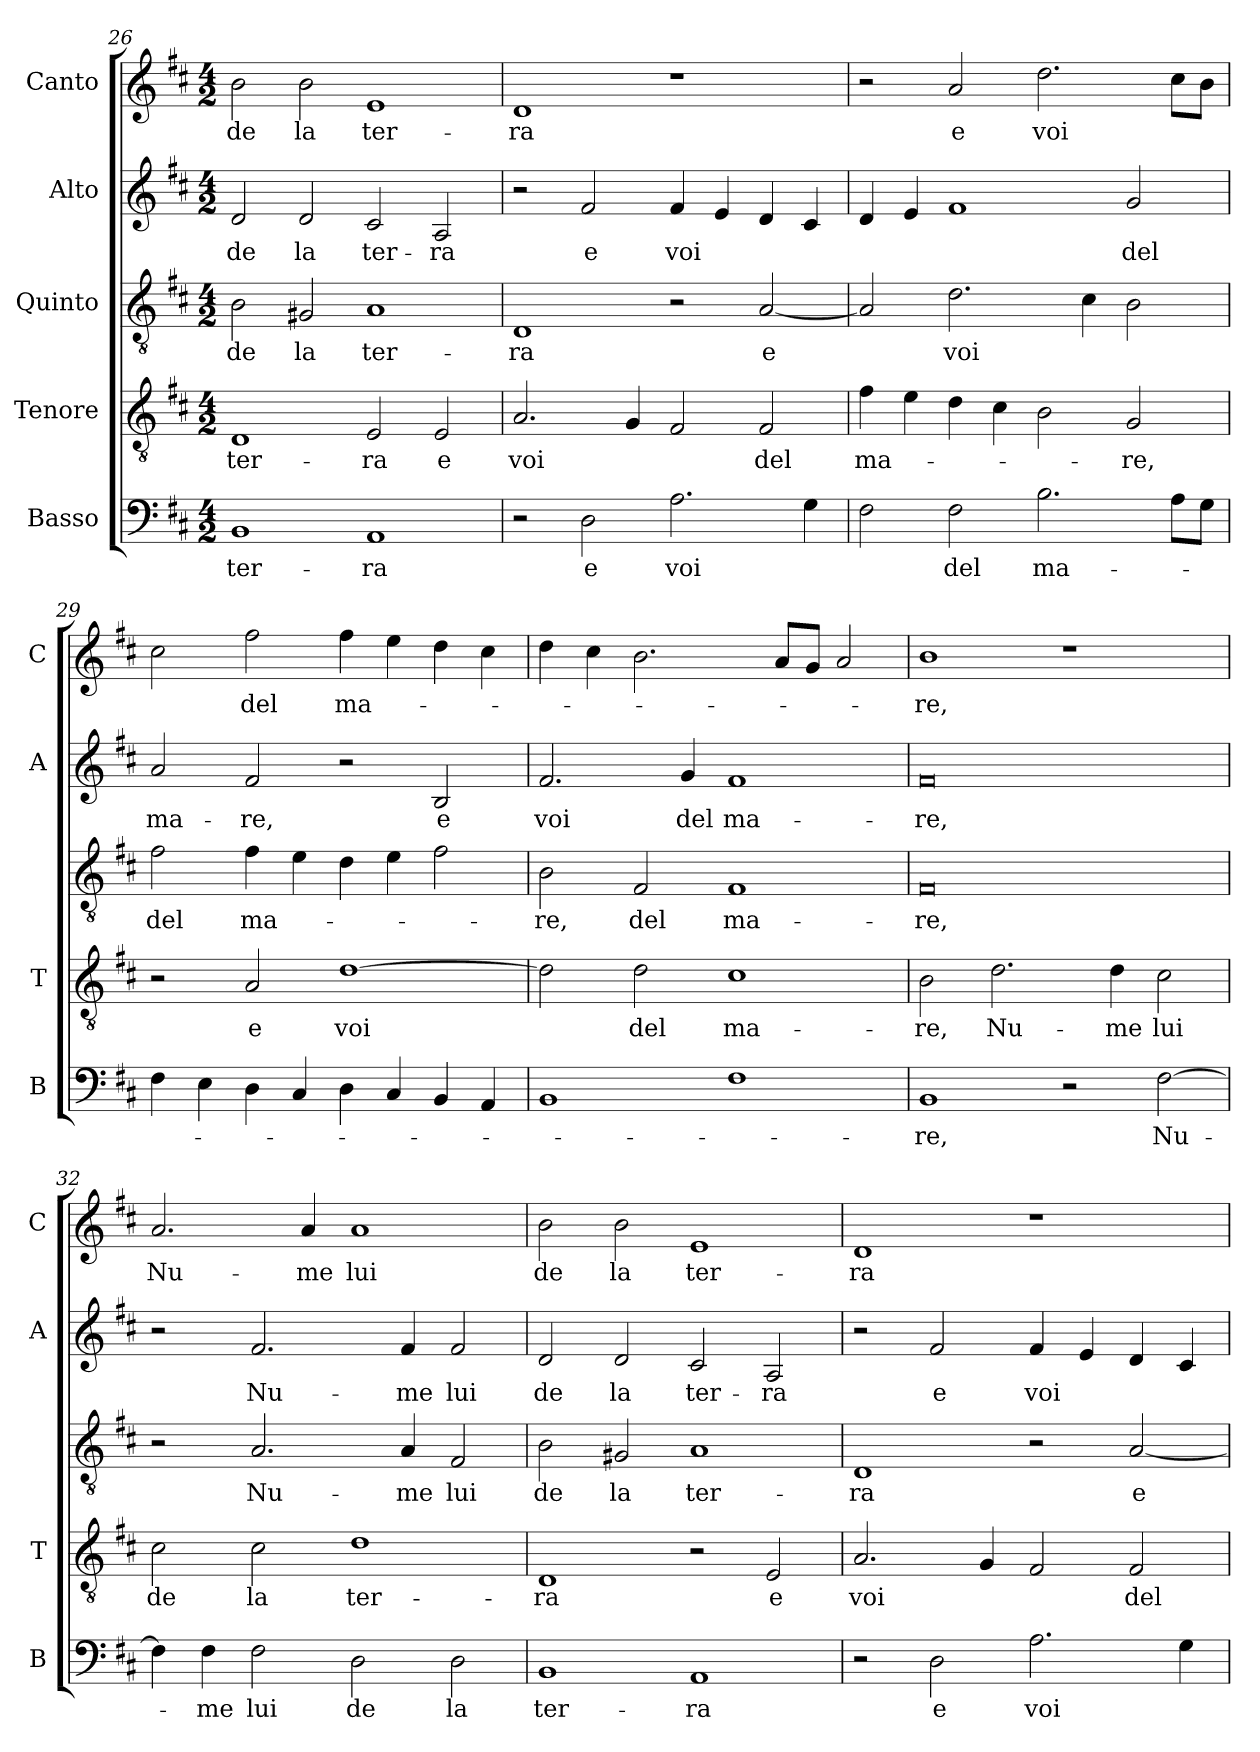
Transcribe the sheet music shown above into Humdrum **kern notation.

**kern	**text	**kern	**text	**kern	**text	**kern	**text	**kern	**text
*part5	*part5	*part4	*part4	*part3	*part3	*part2	*part2	*part1	*part1
*staff5	*staff5	*staff4	*staff4	*staff3	*staff3	*staff2	*staff2	*staff1	*staff1
*I"Basso	*	*I"Tenore	*	*I"Quinto	*	*I"Alto	*	*I"Canto	*
*I'B	*	*I'T	*	*	*	*I'A	*	*I'C	*
*clefF4	*	*clefGv2	*	*clefGv2	*	*clefG2	*	*clefG2	*
*k[f#c#]	*	*k[f#c#]	*	*k[f#c#]	*	*k[f#c#]	*	*k[f#c#]	*
*D:	*	*D:	*	*D:	*	*D:	*	*D:	*
*M4/2	*	*M4/2	*	*M4/2	*	*M4/2	*	*M4/2	*
=26	=26	=26	=26	=26	=26	=26	=26	=26	=26
!	!LO:LY:b	!	!LO:LY:b	!	!LO:LY:b	!	!LO:LY:b	!	!LO:LY:b
1BB	ter-	1D	ter-	2B\	de	2d/	de	2b\	de
!	!	!	!	!	!LO:LY:b	!	!LO:LY:b	!	!LO:LY:b
.	.	.	.	2G#X/	la	2d/	la	2b\	la
!	!LO:LY:b	!	!LO:LY:b	!	!LO:LY:b	!	!LO:LY:b	!	!LO:LY:b
1AA	-ra	2E/	-ra	1A	ter-	2c#/	ter-	1e	ter-
!	!	!	!LO:LY:b	!	!	!	!LO:LY:b	!	!
.	.	2E/	e	.	.	2A/	-ra	.	.
=27	=27	=27	=27	=27	=27	=27	=27	=27	=27
!	!	!	!LO:LY:b	!	!LO:LY:b	!	!	!	!LO:LY:b
2r	.	2.A/	voi	1D	-ra	2r	.	1d	-ra
!	!LO:LY:b	!	!	!	!	!	!LO:LY:b	!	!
2D\	e	.	.	.	.	2f#/	e	.	.
.	.	4G/	.	.	.	.	.	.	.
!	!LO:LY:b	!	!	!	!	!	!LO:LY:b	!	!
2.A\	voi	2F#/	.	2r	.	4f#/	voi	1r	.
.	.	.	.	.	.	4e/	.	.	.
!	!	!	!LO:LY:b	!	!LO:LY:b	!	!	!	!
.	.	2F#/	del	[2A/	e	4d/	.	.	.
4G\	.	.	.	.	.	4c#/	.	.	.
=28	=28	=28	=28	=28	=28	=28	=28	=28	=28
!	!	!	!LO:LY:b	!	!	!	!	!	!
2F#\	.	4f#\	ma-	2A/]	.	4d/	.	2r	.
.	.	4e\	.	.	.	4e/	.	.	.
!	!LO:LY:b	!	!	!	!LO:LY:b	!	!	!	!LO:LY:b
2F#\	del	4d\	.	2.d\	voi	1f#	.	2a/	e
.	.	4c#\	.	.	.	.	.	.	.
!	!LO:LY:b	!	!	!	!	!	!	!	!LO:LY:b
2.B\	ma-	2B\	.	.	.	.	.	2.dd\	voi
.	.	.	.	4c#\	.	.	.	.	.
!	!	!	!LO:LY:b	!	!	!	!LO:LY:b	!	!
.	.	2G/	-re,	2B\	.	2g/	del	.	.
8A\L	.	.	.	.	.	.	.	8cc#\L	.
8G\J	.	.	.	.	.	.	.	8b\J	.
!!LO:LB:g=z
=29	=29	=29	=29	=29	=29	=29	=29	=29	=29
!	!	!	!	!	!LO:LY:b	!	!LO:LY:b	!	!
4F#\	.	2r	.	2f#\	del	2a/	ma-	2cc#\	.
4E\	.	.	.	.	.	.	.	.	.
!	!	!	!LO:LY:b	!	!LO:LY:b	!	!LO:LY:b	!	!LO:LY:b
4D\	.	2A/	e	4f#\	ma-	2f#/	-re,	2ff#\	del
4C#/	.	.	.	4e\	.	.	.	.	.
!	!	!	!LO:LY:b	!	!	!	!	!	!LO:LY:b
4D\	.	[1d	voi	4d\	.	2r	.	4ff#\	ma-
4C#/	.	.	.	4e\	.	.	.	4ee\	.
!	!	!	!	!	!	!	!LO:LY:b	!	!
4BB/	.	.	.	2f#\	.	2B/	e	4dd\	.
4AA/	.	.	.	.	.	.	.	4cc#\	.
=30	=30	=30	=30	=30	=30	=30	=30	=30	=30
!	!	!	!	!	!LO:LY:b	!	!LO:LY:b	!	!
1BB	.	2d\]	.	2B\	-re,	2.f#/	voi	4dd\	.
.	.	.	.	.	.	.	.	4cc#\	.
!	!	!	!LO:LY:b	!	!LO:LY:b	!	!	!	!
.	.	2d\	del	2F#/	del	.	.	2.b\	.
!	!	!	!	!	!	!	!LO:LY:b	!	!
.	.	.	.	.	.	4g/	del	.	.
!	!	!	!LO:LY:b	!	!LO:LY:b	!	!LO:LY:b	!	!
1F#	.	1c#	ma-	1F#	ma-	1f#	ma-	.	.
.	.	.	.	.	.	.	.	8a/L	.
.	.	.	.	.	.	.	.	8g/J	.
.	.	.	.	.	.	.	.	2a/	.
=31	=31	=31	=31	=31	=31	=31	=31	=31	=31
!	!LO:LY:b	!	!LO:LY:b	!	!LO:LY:b	!	!LO:LY:b	!	!LO:LY:b
1BB	-re,	2B\	-re,	0F#	-re,	0f#	-re,	1b	-re,
!	!	!	!LO:LY:b	!	!	!	!	!	!
.	.	2.d\	Nu-	.	.	.	.	.	.
2r	.	.	.	.	.	.	.	1r	.
!	!	!	!LO:LY:b	!	!	!	!	!	!
.	.	4d\	-me	.	.	.	.	.	.
!	!LO:LY:b	!	!LO:LY:b	!	!	!	!	!	!
[2F#\	Nu-	2c#\	lui	.	.	.	.	.	.
=32	=32	=32	=32	=32	=32	=32	=32	=32	=32
!	!	!	!LO:LY:b	!	!	!	!	!	!LO:LY:b
4F#\]	.	2c#\	de	2r	.	2r	.	2.a/	Nu-
!	!LO:LY:b	!	!	!	!	!	!	!	!
4F#\	-me	.	.	.	.	.	.	.	.
!	!LO:LY:b	!	!LO:LY:b	!	!LO:LY:b	!	!LO:LY:b	!	!
2F#\	lui	2c#\	la	2.A/	Nu-	2.f#/	Nu-	.	.
!	!	!	!	!	!	!	!	!	!LO:LY:b
.	.	.	.	.	.	.	.	4a/	-me
!	!LO:LY:b	!	!LO:LY:b	!	!	!	!	!	!LO:LY:b
2D\	de	1d	ter-	.	.	.	.	1a	lui
!	!	!	!	!	!LO:LY:b	!	!LO:LY:b	!	!
.	.	.	.	4A/	-me	4f#/	-me	.	.
!	!LO:LY:b	!	!	!	!LO:LY:b	!	!LO:LY:b	!	!
2D\	la	.	.	2F#/	lui	2f#/	lui	.	.
!!LO:PB:g=z
=33	=33	=33	=33	=33	=33	=33	=33	=33	=33
!	!LO:LY:b	!	!LO:LY:b	!	!LO:LY:b	!	!LO:LY:b	!	!LO:LY:b
1BB	ter-	1D	-ra	2B\	de	2d/	de	2b\	de
!	!	!	!	!	!LO:LY:b	!	!LO:LY:b	!	!LO:LY:b
.	.	.	.	2G#X/	la	2d/	la	2b\	la
!	!LO:LY:b	!	!	!	!LO:LY:b	!	!LO:LY:b	!	!LO:LY:b
1AA	-ra	2r	.	1A	ter-	2c#/	ter-	1e	ter-
!	!	!	!LO:LY:b	!	!	!	!LO:LY:b	!	!
.	.	2E/	e	.	.	2A/	-ra	.	.
=34	=34	=34	=34	=34	=34	=34	=34	=34	=34
!	!	!	!LO:LY:b	!	!LO:LY:b	!	!	!	!LO:LY:b
2r	.	2.A/	voi	1D	-ra	2r	.	1d	-ra
!	!LO:LY:b	!	!	!	!	!	!LO:LY:b	!	!
2D\	e	.	.	.	.	2f#/	e	.	.
.	.	4G/	.	.	.	.	.	.	.
!	!LO:LY:b	!	!	!	!	!	!LO:LY:b	!	!
2.A\	voi	2F#/	.	2r	.	4f#/	voi	1r	.
.	.	.	.	.	.	4e/	.	.	.
!	!	!	!LO:LY:b	!	!LO:LY:b	!	!	!	!
.	.	2F#/	del	[2A/	e	4d/	.	.	.
4G\	.	.	.	.	.	4c#/	.	.	.
=	=	=	=	=	=	=	=	=	=
*-	*-	*-	*-	*-	*-	*-	*-	*-	*-
